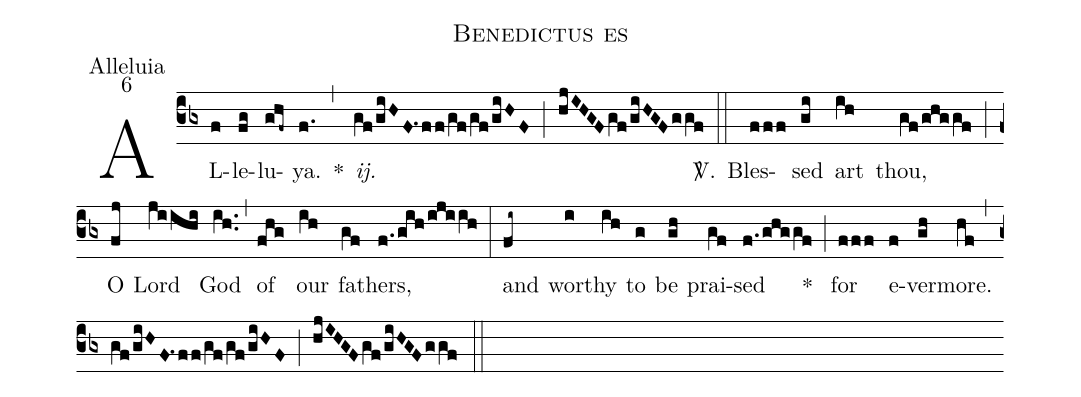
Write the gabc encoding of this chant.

name:Benedictus es;
office-part:Alleluia;
mode:6;
%%
(cb3) AL(f)le(fg)lu(ghf~)ya.(f.) *(,) <i>ij.</i>(gf/giHF.1ff/gf/gf/giHF) (;) (hjIHGF/gf/giHGF/ggf) <sp>V/</sp>.(::) Bles(fff)sed(gi) art(ih) thou,(gf/ghggf) (;) O(fj) Lord(jiihi) God(ih..) (,) of(fhg) our(ih) fa(gf)thers,(f.1/gih/ijiih) (:) and(fi~) wor(i)thy(ih) to(g) be(gh) prai(gf)sed(f.1/ghggf) *(;) for(fff) e(f)ver(gh)more.(hf) (,) (gf/giHF.1/ff/gf/gf/giHF) (;) (hjIHGF/gf/giHGF/ggf) (::)
